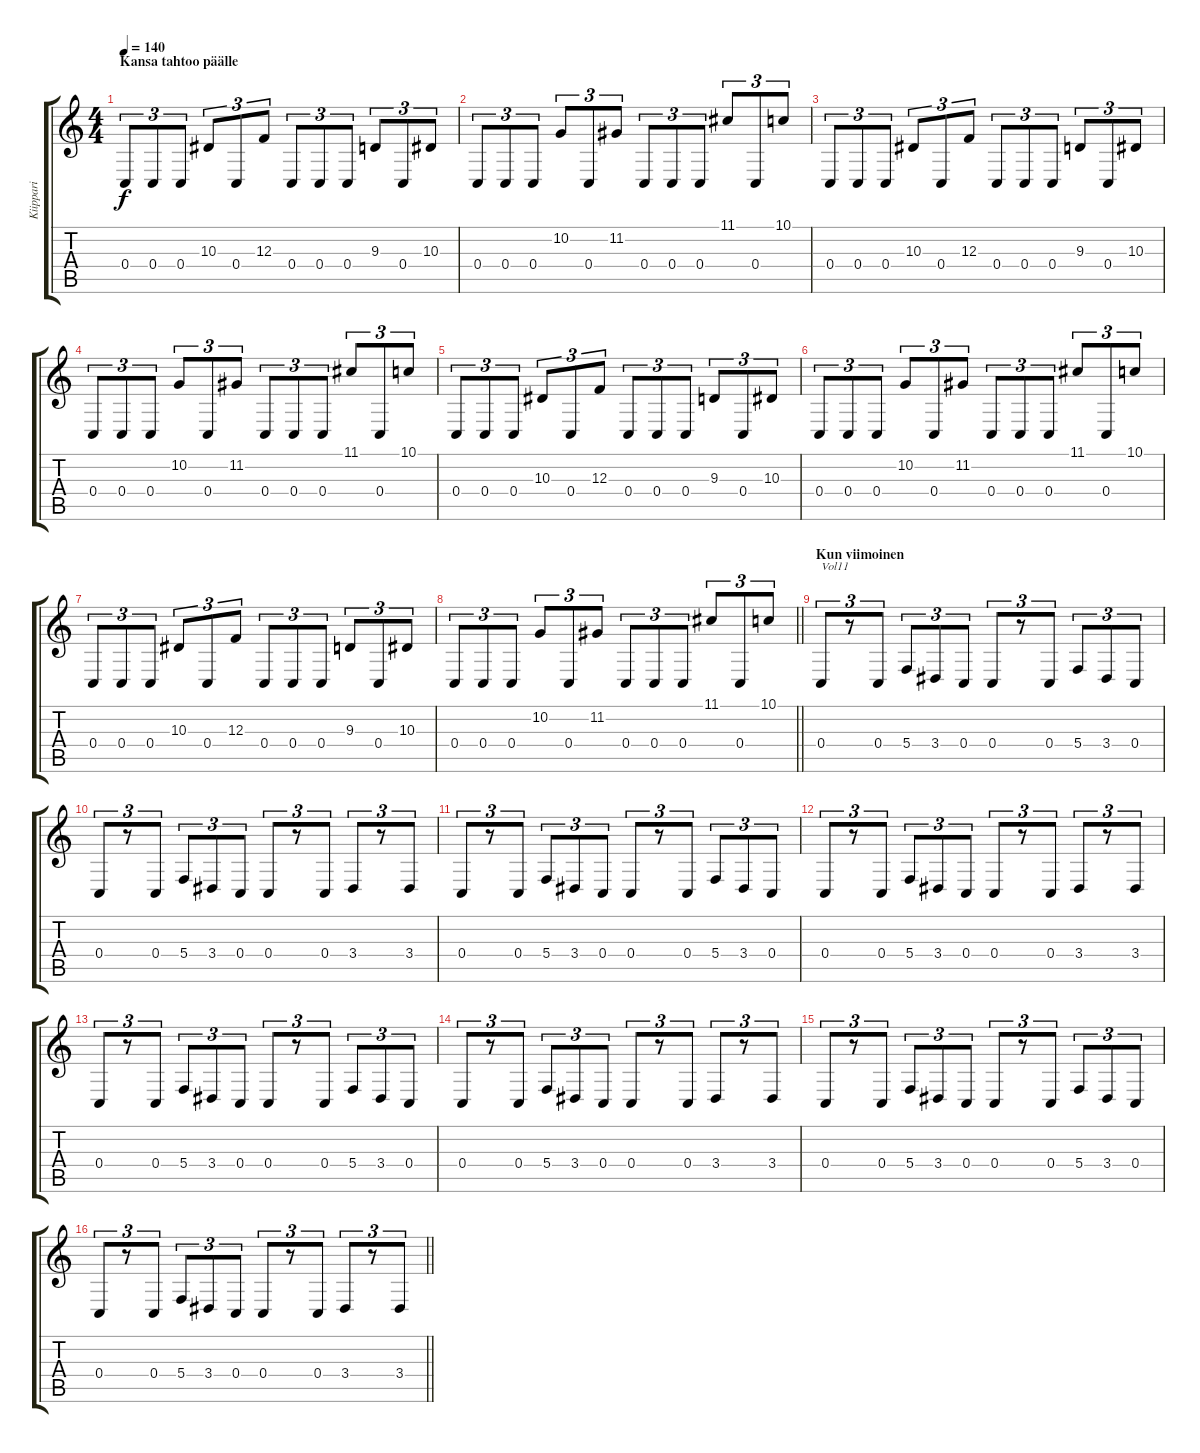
\track ("Kiippari" "Kiippari") {instrument lead5charang}
\staff {score tabs}
\tuning (D4 A3 F3 C3 G2 C2) {hide}
\ts (4 4)
\section ("" "Kansa tahtoo päälle")
\tempo 140
\clef g2
\ks c
0.4.8{tu (3 2) dy f} 0.4.8{tu (3 2)} 0.4.8{tu (3 2)} 10.3.8{tu (3 2)} 0.4.8{tu (3 2)} 12.3.8{tu (3 2)} 0.4.8{tu (3 2)} 0.4.8{tu (3 2)} 0.4.8{tu (3 2)} 9.3.8{tu (3 2)} 0.4.8{tu (3 2)} 10.3.8{tu (3 2)} |
0.4.8{tu (3 2)} 0.4.8{tu (3 2)} 0.4.8{tu (3 2)} 10.2.8{tu (3 2)} 0.4.8{tu (3 2)} 11.2.8{tu (3 2)} 0.4.8{tu (3 2)} 0.4.8{tu (3 2)} 0.4.8{tu (3 2)} 11.1.8{tu (3 2)} 0.4.8{tu (3 2)} 10.1.8{tu (3 2)} |
0.4.8{tu (3 2)} 0.4.8{tu (3 2)} 0.4.8{tu (3 2)} 10.3.8{tu (3 2)} 0.4.8{tu (3 2)} 12.3.8{tu (3 2)} 0.4.8{tu (3 2)} 0.4.8{tu (3 2)} 0.4.8{tu (3 2)} 9.3.8{tu (3 2)} 0.4.8{tu (3 2)} 10.3.8{tu (3 2)} |
0.4.8{tu (3 2)} 0.4.8{tu (3 2)} 0.4.8{tu (3 2)} 10.2.8{tu (3 2)} 0.4.8{tu (3 2)} 11.2.8{tu (3 2)} 0.4.8{tu (3 2)} 0.4.8{tu (3 2)} 0.4.8{tu (3 2)} 11.1.8{tu (3 2)} 0.4.8{tu (3 2)} 10.1.8{tu (3 2)} |
0.4.8{tu (3 2)} 0.4.8{tu (3 2)} 0.4.8{tu (3 2)} 10.3.8{tu (3 2)} 0.4.8{tu (3 2)} 12.3.8{tu (3 2)} 0.4.8{tu (3 2)} 0.4.8{tu (3 2)} 0.4.8{tu (3 2)} 9.3.8{tu (3 2)} 0.4.8{tu (3 2)} 10.3.8{tu (3 2)} |
0.4.8{tu (3 2)} 0.4.8{tu (3 2)} 0.4.8{tu (3 2)} 10.2.8{tu (3 2)} 0.4.8{tu (3 2)} 11.2.8{tu (3 2)} 0.4.8{tu (3 2)} 0.4.8{tu (3 2)} 0.4.8{tu (3 2)} 11.1.8{tu (3 2)} 0.4.8{tu (3 2)} 10.1.8{tu (3 2)} |
0.4.8{tu (3 2)} 0.4.8{tu (3 2)} 0.4.8{tu (3 2)} 10.3.8{tu (3 2)} 0.4.8{tu (3 2)} 12.3.8{tu (3 2)} 0.4.8{tu (3 2)} 0.4.8{tu (3 2)} 0.4.8{tu (3 2)} 9.3.8{tu (3 2)} 0.4.8{tu (3 2)} 10.3.8{tu (3 2)} |
\barLineRight lightlight
0.4.8{tu (3 2)} 0.4.8{tu (3 2)} 0.4.8{tu (3 2)} 10.2.8{tu (3 2)} 0.4.8{tu (3 2)} 11.2.8{tu (3 2)} 0.4.8{tu (3 2)} 0.4.8{tu (3 2)} 0.4.8{tu (3 2)} 11.1.8{tu (3 2)} 0.4.8{tu (3 2)} 10.1.8{tu (3 2)} |
\section ("" "Kun viimoinen")
0.4.8{tu (3 2) txt "Vol11" volume 11} r.8{tu (3 2)} 0.4.8{tu (3 2)} 5.4.8{tu (3 2)} 3.4.8{tu (3 2)} 0.4.8{tu (3 2)} 0.4.8{tu (3 2)} r.8{tu (3 2)} 0.4.8{tu (3 2)} 5.4.8{tu (3 2)} 3.4.8{tu (3 2)} 0.4.8{tu (3 2)} |
0.4.8{tu (3 2)} r.8{tu (3 2)} 0.4.8{tu (3 2)} 5.4.8{tu (3 2)} 3.4.8{tu (3 2)} 0.4.8{tu (3 2)} 0.4.8{tu (3 2)} r.8{tu (3 2)} 0.4.8{tu (3 2)} 3.4.8{tu (3 2)} r.8{tu (3 2)} 3.4.8{tu (3 2)} |
0.4.8{tu (3 2)} r.8{tu (3 2)} 0.4.8{tu (3 2)} 5.4.8{tu (3 2)} 3.4.8{tu (3 2)} 0.4.8{tu (3 2)} 0.4.8{tu (3 2)} r.8{tu (3 2)} 0.4.8{tu (3 2)} 5.4.8{tu (3 2)} 3.4.8{tu (3 2)} 0.4.8{tu (3 2)} |
0.4.8{tu (3 2)} r.8{tu (3 2)} 0.4.8{tu (3 2)} 5.4.8{tu (3 2)} 3.4.8{tu (3 2)} 0.4.8{tu (3 2)} 0.4.8{tu (3 2)} r.8{tu (3 2)} 0.4.8{tu (3 2)} 3.4.8{tu (3 2)} r.8{tu (3 2)} 3.4.8{tu (3 2)} |
0.4.8{tu (3 2)} r.8{tu (3 2)} 0.4.8{tu (3 2)} 5.4.8{tu (3 2)} 3.4.8{tu (3 2)} 0.4.8{tu (3 2)} 0.4.8{tu (3 2)} r.8{tu (3 2)} 0.4.8{tu (3 2)} 5.4.8{tu (3 2)} 3.4.8{tu (3 2)} 0.4.8{tu (3 2)} |
0.4.8{tu (3 2)} r.8{tu (3 2)} 0.4.8{tu (3 2)} 5.4.8{tu (3 2)} 3.4.8{tu (3 2)} 0.4.8{tu (3 2)} 0.4.8{tu (3 2)} r.8{tu (3 2)} 0.4.8{tu (3 2)} 3.4.8{tu (3 2)} r.8{tu (3 2)} 3.4.8{tu (3 2)} |
0.4.8{tu (3 2)} r.8{tu (3 2)} 0.4.8{tu (3 2)} 5.4.8{tu (3 2)} 3.4.8{tu (3 2)} 0.4.8{tu (3 2)} 0.4.8{tu (3 2)} r.8{tu (3 2)} 0.4.8{tu (3 2)} 5.4.8{tu (3 2)} 3.4.8{tu (3 2)} 0.4.8{tu (3 2)} |
\barLineRight lightlight
0.4.8{tu (3 2)} r.8{tu (3 2)} 0.4.8{tu (3 2)} 5.4.8{tu (3 2)} 3.4.8{tu (3 2)} 0.4.8{tu (3 2)} 0.4.8{tu (3 2)} r.8{tu (3 2)} 0.4.8{tu (3 2)} 3.4.8{tu (3 2)} r.8{tu (3 2)} 3.4.8{tu (3 2)}
